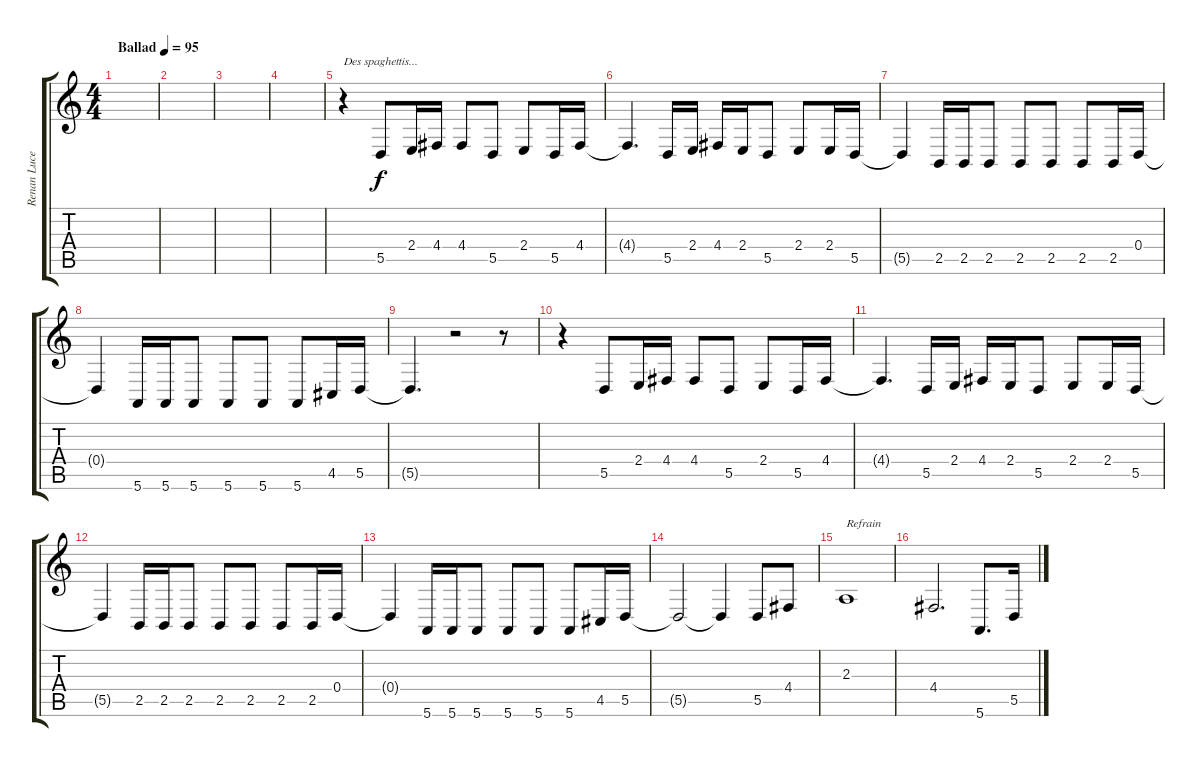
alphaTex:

\track ("Renan Luce Mélodie vocale" "Renan Luce") {instrument harmonica}
\staff {score tabs}
\tuning (E4 B3 G3 D3 A2 E2) {hide}
\ts (4 4)
\tempo (95 "Ballad")
\clef g2
\ks c
|
|
|
|
r.4{txt "Des spaghettis..."} 5.5.8 2.4.16 4.4.16 4.4.8 5.5.8 2.4.8 5.5.16 4.4.16 |
4.4{t}.4{d} 5.5.16 2.4.16 4.4.16 2.4.16 5.5.8 2.4.8 2.4.16 5.5.16 |
5.5{t}.4 2.5.16 2.5.16 2.5.8 2.5.8 2.5.8 2.5.8 2.5.16 0.4.16 |
0.4{t}.4 5.6.16 5.6.16 5.6.8 5.6.8 5.6.8 5.6.8 4.5.16 5.5.16 |
5.5{t}.4{d} r.2 r.8 |
r.4 5.5.8 2.4.16 4.4.16 4.4.8 5.5.8 2.4.8 5.5.16 4.4.16 |
4.4{t}.4{d} 5.5.16 2.4.16 4.4.16 2.4.16 5.5.8 2.4.8 2.4.16 5.5.16 |
5.5{t}.4 2.5.16 2.5.16 2.5.8 2.5.8 2.5.8 2.5.8 2.5.16 0.4.16 |
0.4{t}.4 5.6.16 5.6.16 5.6.8 5.6.8 5.6.8 5.6.8 4.5.16 5.5.16 |
5.5{t}.2 5.5{t}.4 5.5.8 4.4.8 |
2.3.1{txt "Refrain"} |
4.4.2{d} 5.6.8{d} 5.5.16
